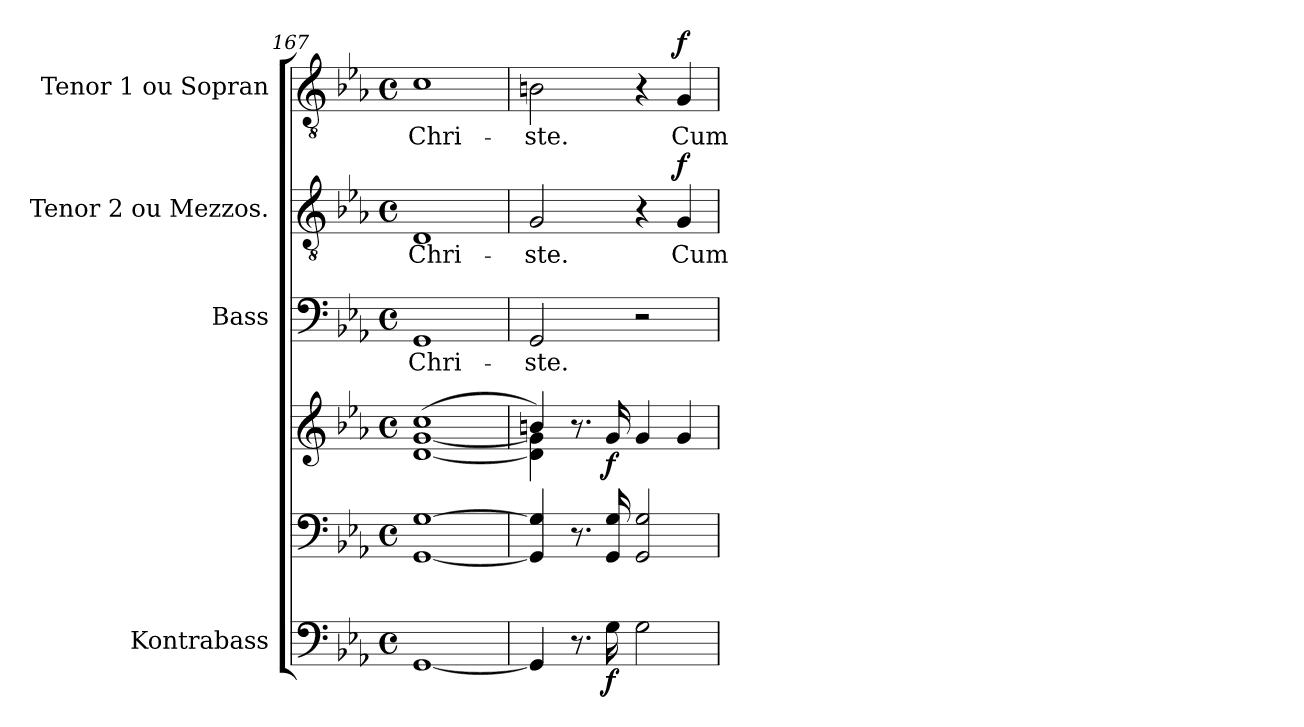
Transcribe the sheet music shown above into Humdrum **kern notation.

**kern	**dynam	**kern	**kern	**dynam	**kern	**text	**kern	**text	**dynam	**kern	**text	**dynam
*part5	*part5	*part4	*part4	*part4	*part3	*part3	*part2	*part2	*part2	*part1	*part1	*part1
*staff6	*staff6	*staff5	*staff4	*staff4/5	*staff3	*staff3	*staff2	*staff2	*staff2	*staff1	*staff1	*staff1
*I"Kontrabass	*	*	*	*	*I"Bass	*	*I"Tenor 2 ou Mezzos.	*	*	*I"Tenor 1 ou Sopran	*	*
*I'Kb.	*	*	*	*	*	*	*	*	*	*	*	*
*clefF4	*	*clefF4	*clefG2	*	*clefF4	*	*clefGv2	*	*	*clefGv2	*	*
*ITrd7c12	*	*	*	*	*	*	*	*	*	*	*	*
*k[b-e-a-]	*	*k[b-e-a-]	*k[b-e-a-]	*	*k[b-e-a-]	*	*k[b-e-a-]	*	*	*k[b-e-a-]	*	*
*E-:	*	*E-:	*E-:	*	*E-:	*	*E-:	*	*	*E-:	*	*
*M4/4	*	*M4/4	*M4/4	*	*M4/4	*	*M4/4	*	*	*M4/4	*	*
*met(c)	*	*met(c)	*met(c)	*	*met(c)	*	*met(c)	*	*	*met(c)	*	*
=167	=167	=167	=167	=167	=167	=167	=167	=167	=167	=167	=167	=167
*	*	*	*^	*	*	*	*	*	*	*	*	*
!	!	!	!	!	!	!	!LO:LY:b	!	!LO:LY:b	!	!	!LO:LY:b	!
[1GGG	.	[1GG [1G	(>1cc	[<1d [<1g	.	1GG	Chri-	1D	Chri-	.	1c	Chri-	.
=168	=168	=168	=168	=168	=168	=168	=168	=168	=168	=168	=168	=168	=168
!	!	!	!	!	!	!	!LO:LY:b	!	!LO:LY:b	!	!	!LO:LY:b	!
4GGG/]	.	4GG/] 4G/]	4bn/)	4d\] 4g\]	.	2GG/	-ste.	2G/	-ste.	.	2Bn\	-ste.	.
8.r	.	8.r	8.r	2.ryy	.	.	.	.	.	.	.	.	.
!	!LO:DY:b	!	!	!	!LO:DY:b	!	!	!	!	!	!	!	!
16GG\	f	16GG/ 16G/	16g/	.	f	.	.	.	.	.	.	.	.
2GG\	.	2GG/ 2G/	4g/	.	.	2r	.	4r	.	.	4r	.	.
!	!	!	!	!	!	!	!	!	!LO:LY:b	!LO:DY:a	!	!LO:LY:b	!LO:DY:a
.	.	.	4g/	.	.	.	.	4G/	Cum	f	4G/	Cum	f
*	*	*	*v	*v	*	*	*	*	*	*	*	*	*
=	=	=	=	=	=	=	=	=	=	=	=	=
*-	*-	*-	*-	*-	*-	*-	*-	*-	*-	*-	*-	*-
